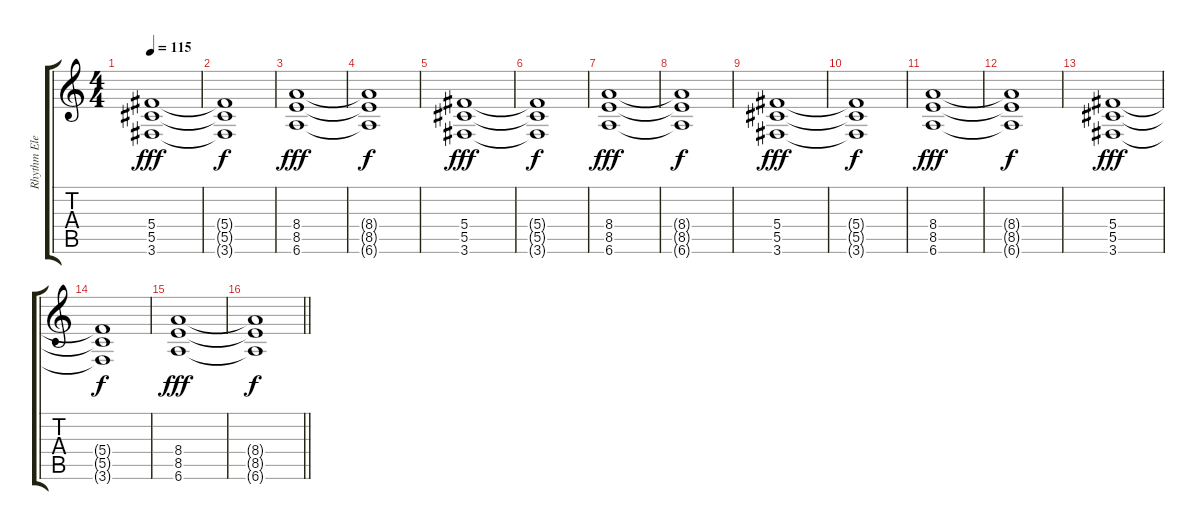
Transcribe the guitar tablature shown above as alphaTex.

\track ("Rhythm Elect" "Rhythm Ele") {instrument distortionguitar}
\staff {score tabs}
\tuning (Eb4 Bb3 Gb3 Db3 Ab2 Eb2) {hide}
\ts (4 4)
\tempo 115
\clef g2
\ks c
(5.4 5.5 3.6).1{dy fff} |
(5.4{t} 5.5{t} 3.6{t}).1{dy f} |
(8.4 8.5 6.6).1{dy fff} |
(8.4{t} 8.5{t} 6.6{t}).1{dy f} |
(5.4 5.5 3.6).1{dy fff} |
(5.4{t} 5.5{t} 3.6{t}).1{dy f} |
(8.4 8.5 6.6).1{dy fff} |
(8.4{t} 8.5{t} 6.6{t}).1{dy f} |
(5.4 5.5 3.6).1{dy fff} |
(5.4{t} 5.5{t} 3.6{t}).1{dy f} |
(8.4 8.5 6.6).1{dy fff} |
(8.4{t} 8.5{t} 6.6{t}).1{dy f} |
(5.4 5.5 3.6).1{dy fff} |
(5.4{t} 5.5{t} 3.6{t}).1{dy f} |
(8.4 8.5 6.6).1{dy fff} |
\barLineRight lightlight
(8.4{t} 8.5{t} 6.6{t}).1{dy f}
